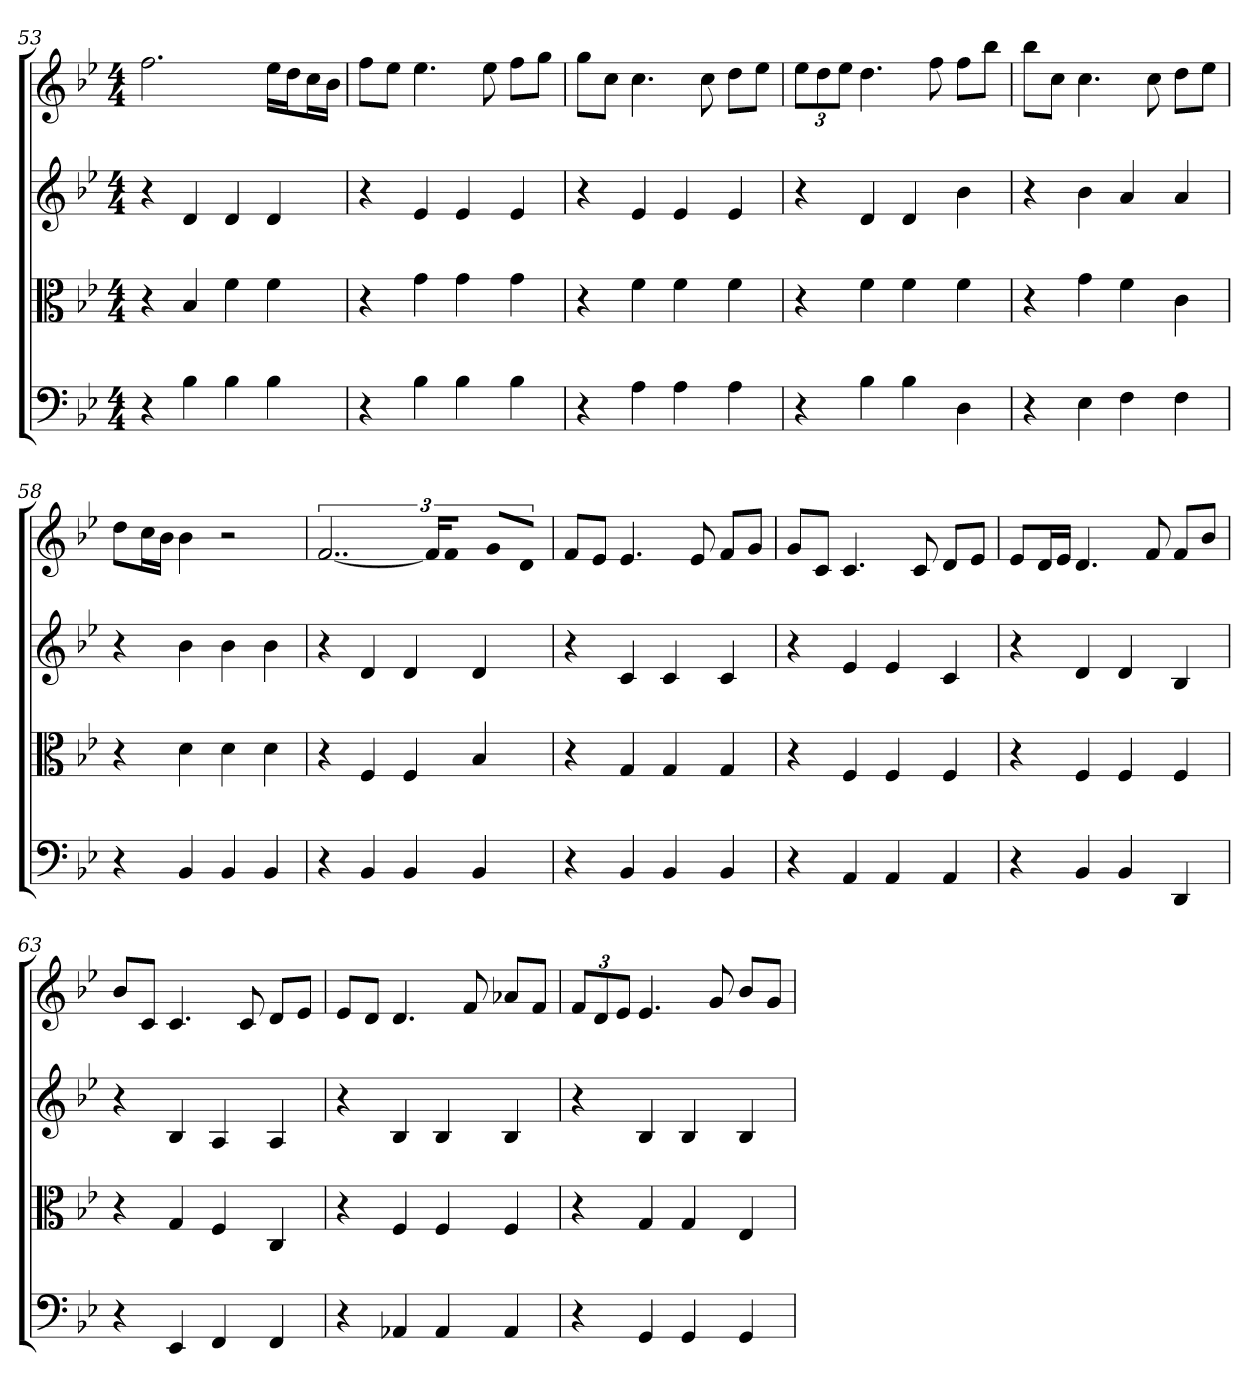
**kern	**kern	**kern	**kern
*part4	*part3	*part2	*part1
*staff4	*staff3	*staff2	*staff1
*clefF4	*clefC3	*	*
*k[b-e-]	*k[b-e-]	*k[b-e-]	*k[b-e-]
*B-:	*B-:	*B-:	*B-:
*M4/4	*M4/4	*M4/4	*M4/4
=53	=53	=53	=53
4r	4r	4r	2.ff
4B-	4B-	4d	.
4B-	4f	4d	.
4B-	4f	4d	16ee-LL
.	.	.	16ddJ
.	.	.	16ccL
.	.	.	16b-JJ
=54	=54	=54	=54
4r	4r	4r	8ffL
.	.	.	8ee-J
4B-	4g	4e-	4.ee-
4B-	4g	4e-	.
.	.	.	8ee-
4B-	4g	4e-	8ffL
.	.	.	8ggJ
=55	=55	=55	=55
4r	4r	4r	8ggL
.	.	.	8ccJ
4A	4f	4e-	4.cc
4A	4f	4e-	.
.	.	.	8cc
4A	4f	4e-	8ddL
.	.	.	8ee-J
=56	=56	=56	=56
4r	4r	4r	12ee-L
.	.	.	12dd
.	.	.	12ee-J
4B-	4f	4d	4.dd
4B-	4f	4d	.
.	.	.	8ff
4D	4f	4b-	8ffL
.	.	.	8bb-J
=57	=57	=57	=57
4r	4r	4r	8bb-L
.	.	.	8ccJ
4E-	4g	4b-	4.cc
4F	4f	4a	.
.	.	.	8cc
4F	4c	4a	8ddL
.	.	.	8ee-J
=58	=58	=58	=58
4r	4r	4r	8ddL
.	.	.	16ccL
.	.	.	16b-JJ
4BB-	4d	4b-	4b-
4BB-	4d	4b-	2r
4BB-	4d	4b-	.
=59	=59	=59	=59
4r	4r	4r	[3..f
4BB-	4F	4d	.
4BB-	4F	4d	.
.	.	.	24fKL]
.	.	.	8fJ
4BB-	4B-	4d	8gL
.	.	.	8dJ
=60	=60	=60	=60
4r	4r	4r	8fL
.	.	.	8e-J
4BB-	4G	4c	4.e-
4BB-	4G	4c	.
.	.	.	8e-
4BB-	4G	4c	8fL
.	.	.	8gJ
=61	=61	=61	=61
4r	4r	4r	8gL
.	.	.	8cJ
4AA	4F	4e-	4.c
4AA	4F	4e-	.
.	.	.	8c
4AA	4F	4c	8dL
.	.	.	8e-J
=62	=62	=62	=62
4r	4r	4r	8e-L
.	.	.	16dL
.	.	.	16e-JJ
4BB-	4F	4d	4.d
4BB-	4F	4d	.
.	.	.	8f
4DD	4F	4B-	8fL
.	.	.	8b-J
=63	=63	=63	=63
4r	4r	4r	8b-L
.	.	.	8cJ
4EE-	4G	4B-	4.c
4FF	4F	4A	.
.	.	.	8c
4FF	4C	4A	8dL
.	.	.	8e-J
=64	=64	=64	=64
4r	4r	4r	8e-L
.	.	.	8dJ
4AA-X	4F	4B-	4.d
4AA-	4F	4B-	.
.	.	.	8f
4AA-	4F	4B-	8a-XL
.	.	.	8fJ
=65	=65	=65	=65
4r	4r	4r	12fL
.	.	.	12d
.	.	.	12e-J
4GG	4G	4B-	4.e-
4GG	4G	4B-	.
.	.	.	8g
4GG	4E-	4B-	8b-L
.	.	.	8gJ
=	=	=	=
*-	*-	*-	*-
